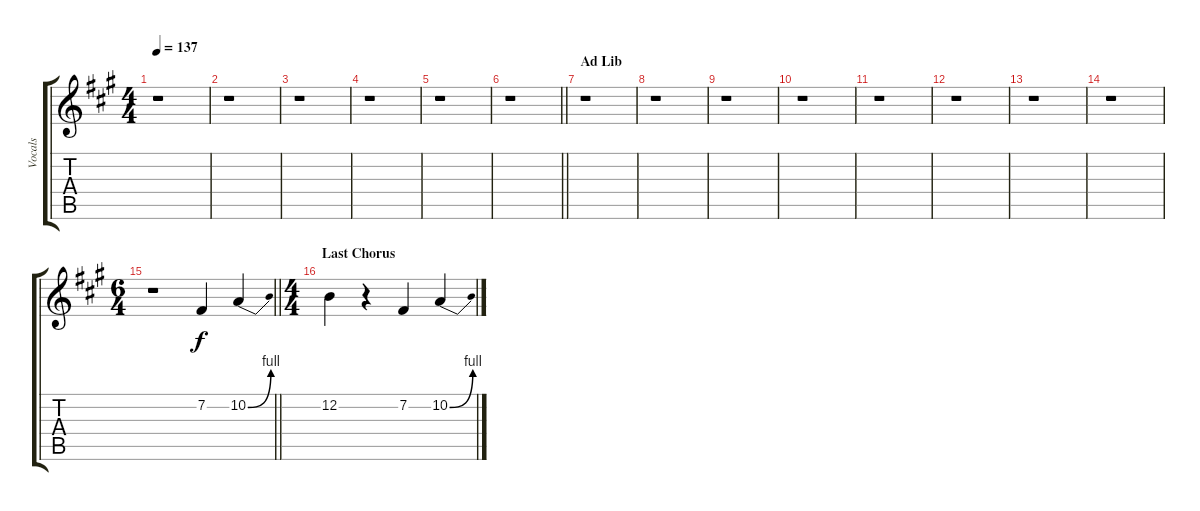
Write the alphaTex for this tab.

\track ("Vocals" "Vocals") {instrument clarinet}
\staff {score tabs}
\tuning (E4 B3 G3 D3 A2 E2) {hide}
\ts (4 4)
\tempo 137
\clef g2
\ks a
r.1{dy f} |
r.1 |
r.1 |
r.1 |
r.1 |
\barLineRight lightlight
r.1 |
\section ("" "Ad Lib")
r.1 |
r.1 |
r.1 |
r.1 |
r.1 |
r.1 |
r.1 |
r.1 |
\ts (6 4)
\barLineRight lightlight
r.1 7.2.4 10.2{be (bend 0 0 60 4)}.4 |
\ts (4 4)
\section ("" "Last Chorus")
12.2.4 r.4 7.2.4 10.2{be (bend 0 0 60 4)}.4
